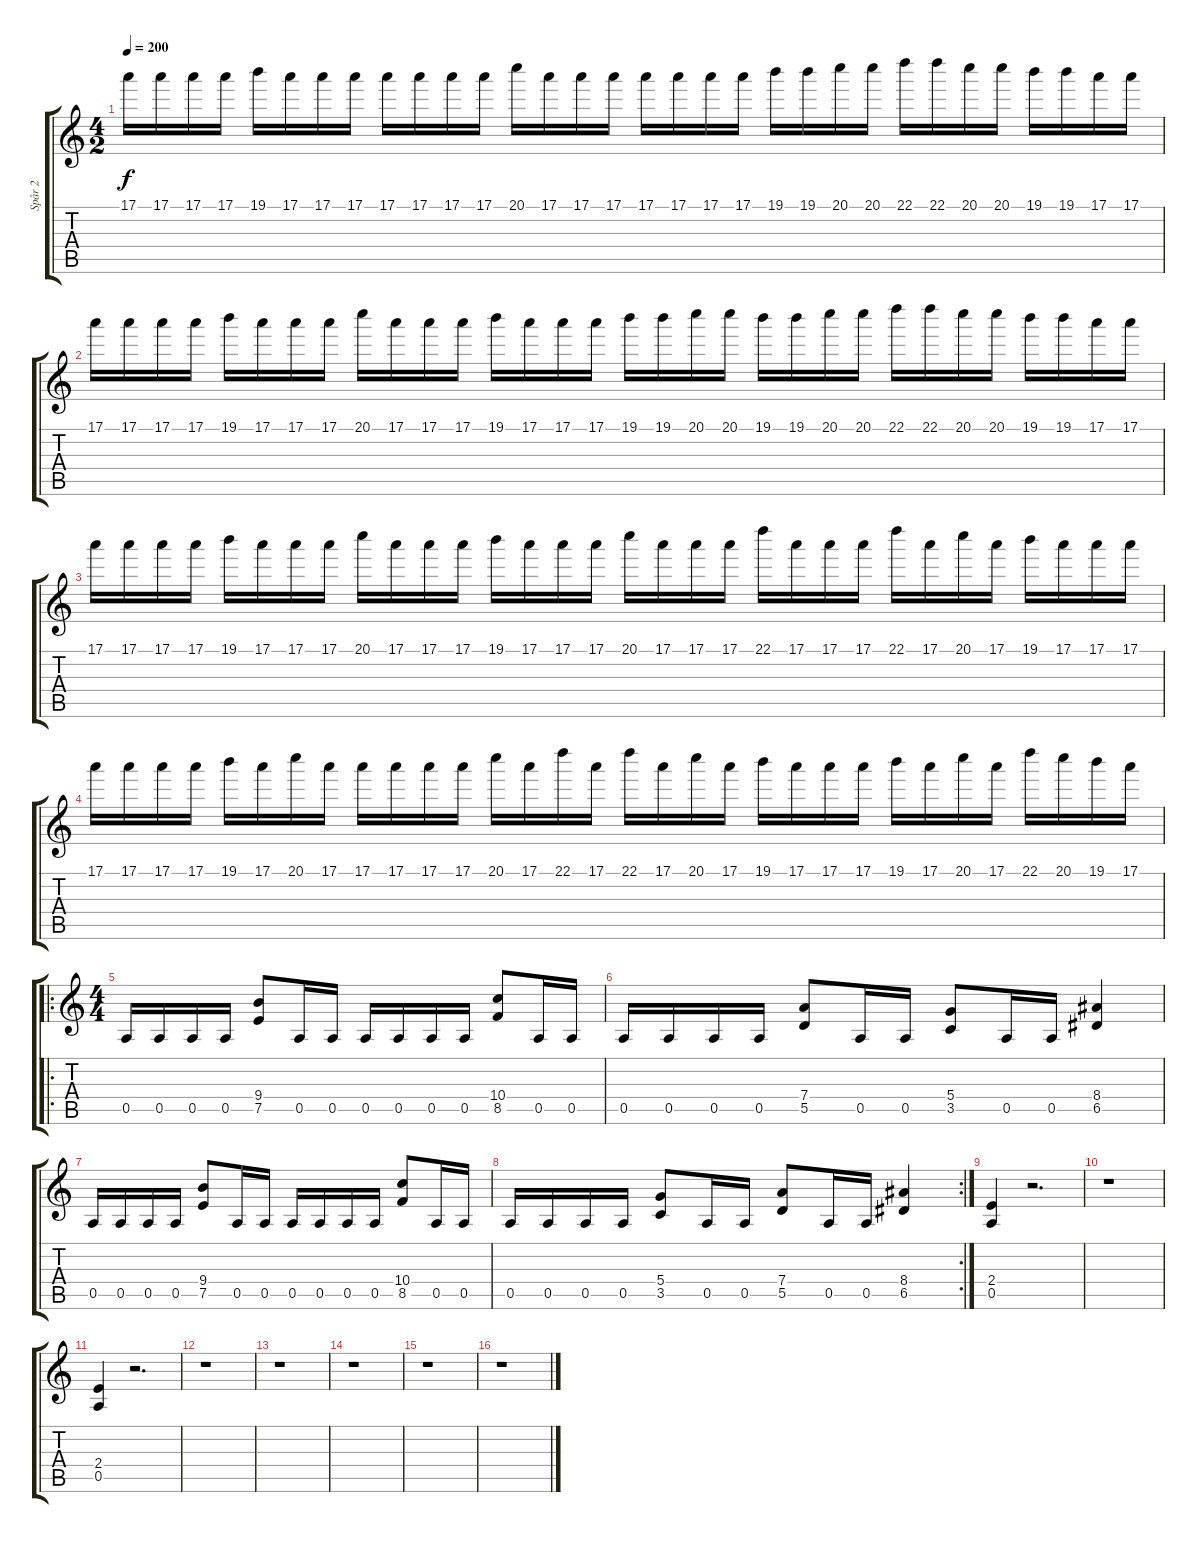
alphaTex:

\track ("Spår 2" "Spår 2") {instrument distortionguitar}
\staff {score tabs}
\tuning (E4 B3 G3 D3 A2 E2) {hide}
\ts (4 2)
\tempo 200
\clef g2
\ks c
17.1.16{dy f} 17.1.16 17.1.16 17.1.16 19.1.16 17.1.16 17.1.16 17.1.16 17.1.16 17.1.16 17.1.16 17.1.16 20.1.16 17.1.16 17.1.16 17.1.16 17.1.16 17.1.16 17.1.16 17.1.16 19.1.16 19.1.16 20.1.16 20.1.16 22.1.16 22.1.16 20.1.16 20.1.16 19.1.16 19.1.16 17.1.16 17.1.16 |
17.1.16 17.1.16 17.1.16 17.1.16 19.1.16 17.1.16 17.1.16 17.1.16 20.1.16 17.1.16 17.1.16 17.1.16 19.1.16 17.1.16 17.1.16 17.1.16 19.1.16 19.1.16 20.1.16 20.1.16 19.1.16 19.1.16 20.1.16 20.1.16 22.1.16 22.1.16 20.1.16 20.1.16 19.1.16 19.1.16 17.1.16 17.1.16 |
17.1.16 17.1.16 17.1.16 17.1.16 19.1.16 17.1.16 17.1.16 17.1.16 20.1.16 17.1.16 17.1.16 17.1.16 19.1.16 17.1.16 17.1.16 17.1.16 20.1.16 17.1.16 17.1.16 17.1.16 22.1.16 17.1.16 17.1.16 17.1.16 22.1.16 17.1.16 20.1.16 17.1.16 19.1.16 17.1.16 17.1.16 17.1.16 |
17.1.16 17.1.16 17.1.16 17.1.16 19.1.16 17.1.16 20.1.16 17.1.16 17.1.16 17.1.16 17.1.16 17.1.16 20.1.16 17.1.16 22.1.16 17.1.16 22.1.16 17.1.16 20.1.16 17.1.16 19.1.16 17.1.16 17.1.16 17.1.16 19.1.16 17.1.16 20.1.16 17.1.16 22.1.16 20.1.16 19.1.16 17.1.16 |
\ro
\ts (4 4)
0.5.16 0.5.16 0.5.16 0.5.16 (9.4 7.5).8 0.5.16 0.5.16 0.5.16 0.5.16 0.5.16 0.5.16 (10.4 8.5).8 0.5.16 0.5.16 |
0.5.16 0.5.16 0.5.16 0.5.16 (7.4 5.5).8 0.5.16 0.5.16 (5.4 3.5).8 0.5.16 0.5.16 (8.4 6.5).4 |
0.5.16 0.5.16 0.5.16 0.5.16 (9.4 7.5).8 0.5.16 0.5.16 0.5.16 0.5.16 0.5.16 0.5.16 (10.4 8.5).8 0.5.16 0.5.16 |
\rc 2
0.5.16 0.5.16 0.5.16 0.5.16 (5.4 3.5).8 0.5.16 0.5.16 (7.4 5.5).8 0.5.16 0.5.16 (8.4 6.5).4 |
(2.4 0.5).4 r.2{d} |
r.1 |
(2.4 0.5).4 r.2{d} |
r.1 |
r.1 |
r.1 |
r.1 |
r.1
